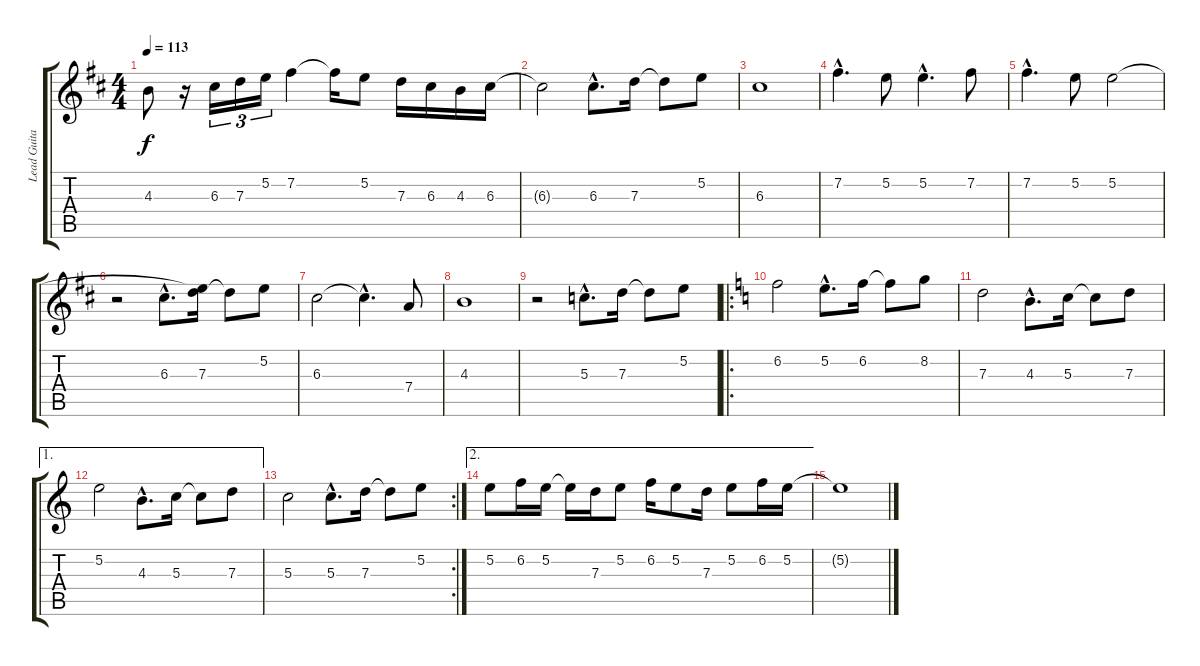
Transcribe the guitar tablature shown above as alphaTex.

\track ("Lead Guitar- Ottmar Liebert" "Lead Guita") {instrument acousticguitarnylon}
\staff {score tabs}
\tuning (E4 B3 G3 D3 A2 E2) {hide}
\ts (4 4)
\tempo 113
\clef g2
\ks d
4.3{t}.8{dy f} r.16 6.3.16{tu (3 2)} 7.3.16{tu (3 2)} 5.2.16{tu (3 2)} 7.2.4 7.2{t}.16 5.2.8 7.3.16 6.3.16 4.3.16 6.3.16 |
6.3{t}.2 6.3{hac}.8{d} 7.3.16 7.3{t}.8 5.2.8 |
6.3.1 |
7.2{hac}.4{d} 5.2.8 5.2{hac}.4{d} 7.2.8 |
7.2{hac}.4{d} 5.2.8 5.2.2 |
r.2 6.3{hac}.8{d} (5.2{t} 7.3).16 7.3{t}.8 5.2.8 |
6.3.2 6.3{hac t}.4{d} 7.4.8 |
4.3.1 |
r.2 5.3{hac}.8{d} 7.3.16 7.3{t}.8 5.2.8 |
\ro
\ks c
6.2.2 5.2{hac}.8{d} 6.2.16 6.2{t}.8 8.2.8 |
7.3.2 4.3{hac}.8{d} 5.3.16 5.3{t}.8 7.3.8 |
\ae 1
5.2.2 4.3{hac}.8{d} 5.3.16 5.3{t}.8 7.3.8 |
\rc 2
5.3.2 5.3{hac}.8{d} 7.3.16 7.3{t}.8 5.2.8 |
\ae 2
5.2.8 6.2.16 5.2.16 5.2{t}.16 7.3.16 5.2.8 6.2.16 5.2.8 7.3.16 5.2.8 6.2.16 5.2.16 |
5.2{t}.1
